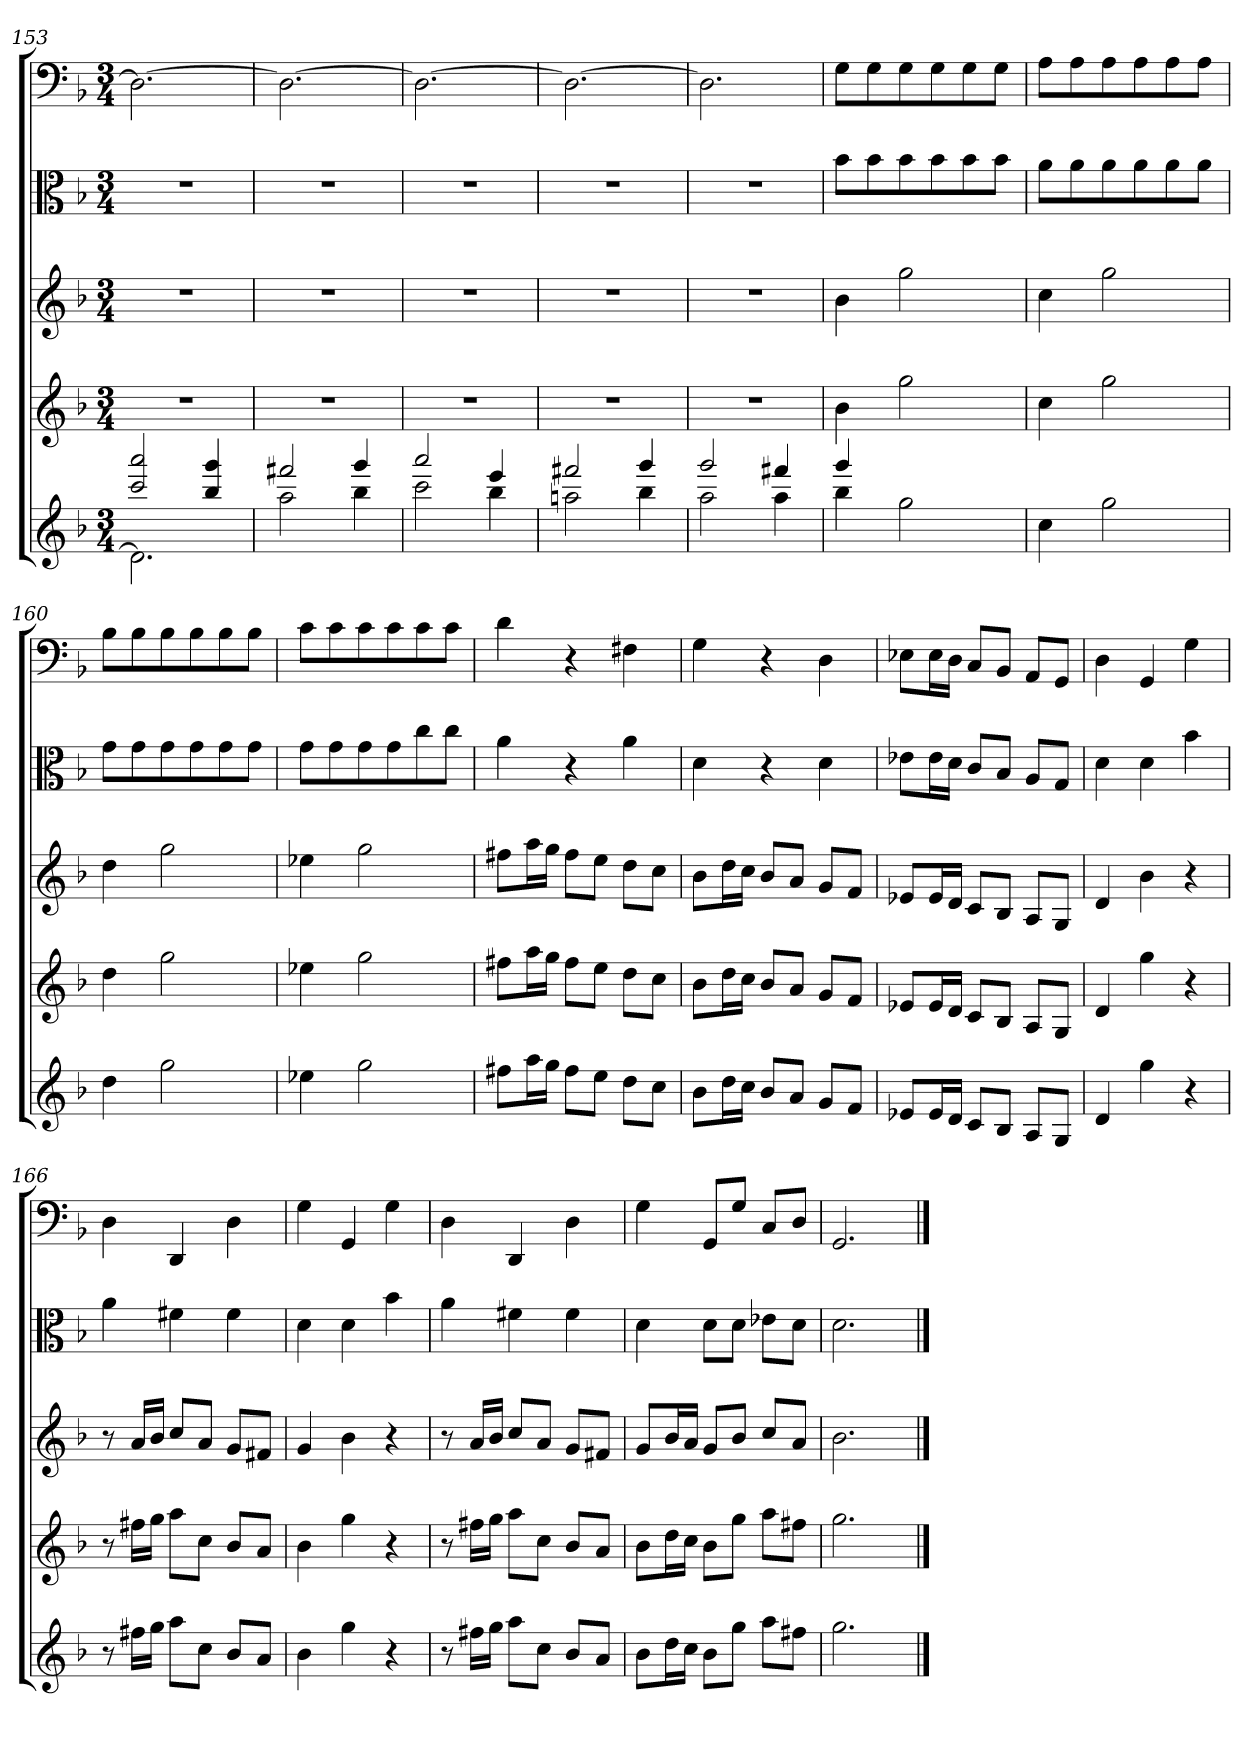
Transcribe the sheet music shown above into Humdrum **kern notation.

**kern	**kern	**kern	**kern	**kern
*part5	*part4	*part3	*part2	*part1
*staff5	*staff4	*staff3	*staff2	*staff1
*clefG2	*clefG2	*clefG2	*clefC3	*clefF4
*k[b-]	*k[b-]	*k[b-]	*k[b-]	*k[b-]
*d:	*d:	*d:	*d:	*d:
*M3/4	*M3/4	*M3/4	*M3/4	*M3/4
=153	=153	=153	=153	=153
*^	*	*	*	*
2ccc/ 2aaa/	2.d\]	2.r	2.r	2.r	2.D\_
4bb-/ 4ggg/	.	.	.	.	.
=154	=154	=154	=154	=154	=154
2fff#X/	2aa\	2.r	2.r	2.r	2.D\_
4ggg/	4bb-\	.	.	.	.
=155	=155	=155	=155	=155	=155
2aaa/	2ccc\	2.r	2.r	2.r	2.D\_
4eee/	4bb-\	.	.	.	.
=156	=156	=156	=156	=156	=156
2fff#X/	2aan\	2.r	2.r	2.r	2.D\_
4ggg/	4bb-\	.	.	.	.
=157	=157	=157	=157	=157	=157
2ggg/	2aa\	2.r	2.r	2.r	2.D\]
4fff#X/	4aa\	.	.	.	.
=158	=158	=158	=158	=158	=158
4ggg/	4bb-\	4b-\	4b-\	8b-\L	8G\L
.	.	.	.	8b-\	8G\
2ryy	2gg\	2gg\	2gg\	8b-\	8G\
.	.	.	.	8b-\	8G\
.	.	.	.	8b-\	8G\
.	.	.	.	8b-\J	8G\J
*v	*v	*	*	*	*
=159	=159	=159	=159	=159
4cc\	4cc\	4cc\	8a\L	8A\L
.	.	.	8a\	8A\
2gg\	2gg\	2gg\	8a\	8A\
.	.	.	8a\	8A\
.	.	.	8a\	8A\
.	.	.	8a\J	8A\J
=160	=160	=160	=160	=160
4dd\	4dd\	4dd\	8g\L	8B-\L
.	.	.	8g\	8B-\
2gg\	2gg\	2gg\	8g\	8B-\
.	.	.	8g\	8B-\
.	.	.	8g\	8B-\
.	.	.	8g\J	8B-\J
=161	=161	=161	=161	=161
4ee-X\	4ee-X\	4ee-X\	8g\L	8c\L
.	.	.	8g\	8c\
2gg\	2gg\	2gg\	8g\	8c\
.	.	.	8g\	8c\
.	.	.	8cc\	8c\
.	.	.	8cc\J	8c\J
=162	=162	=162	=162	=162
8ff#X\L	8ff#X\L	8ff#X\L	4a\	4d\
16aa\L	16aa\L	16aa\L	.	.
16gg\JJ	16gg\JJ	16gg\JJ	.	.
8ff#\L	8ff#\L	8ff#\L	4r	4r
8ee\J	8ee\J	8ee\J	.	.
8dd\L	8dd\L	8dd\L	4a\	4F#X\
8cc\J	8cc\J	8cc\J	.	.
=163	=163	=163	=163	=163
8b-\L	8b-\L	8b-\L	4d\	4G\
16dd\L	16dd\L	16dd\L	.	.
16cc\JJ	16cc\JJ	16cc\JJ	.	.
8b-/L	8b-/L	8b-/L	4r	4r
8a/J	8a/J	8a/J	.	.
8g/L	8g/L	8g/L	4d\	4D\
8f/J	8f/J	8f/J	.	.
=164	=164	=164	=164	=164
8e-X/L	8e-X/L	8e-X/L	8e-X\L	8E-X\L
16e-/L	16e-/L	16e-/L	16e-\L	16E-\L
16d/JJ	16d/JJ	16d/JJ	16d\JJ	16D\JJ
8c/L	8c/L	8c/L	8c/L	8C/L
8B-/J	8B-/J	8B-/J	8B-/J	8BB-/J
8A/L	8A/L	8A/L	8A/L	8AA/L
8G/J	8G/J	8G/J	8G/J	8GG/J
=165	=165	=165	=165	=165
4d/	4d/	4d/	4d\	4D\
4gg\	4gg\	4b-\	4d\	4GG/
4r	4r	4r	4b-\	4G\
=166	=166	=166	=166	=166
8r	8r	8r	4a\	4D\
16ff#X\LL	16ff#X\LL	16a/LL	.	.
16gg\JJ	16gg\JJ	16b-/JJ	.	.
8aa\L	8aa\L	8cc/L	4f#X\	4DD/
8cc\J	8cc\J	8a/J	.	.
8b-/L	8b-/L	8g/L	4f#\	4D\
8a/J	8a/J	8f#X/J	.	.
=167	=167	=167	=167	=167
4b-\	4b-\	4g/	4d\	4G\
4gg\	4gg\	4b-\	4d\	4GG/
4r	4r	4r	4b-\	4G\
=168	=168	=168	=168	=168
8r	8r	8r	4a\	4D\
16ff#X\LL	16ff#X\LL	16a/LL	.	.
16gg\JJ	16gg\JJ	16b-/JJ	.	.
8aa\L	8aa\L	8cc/L	4f#X\	4DD/
8cc\J	8cc\J	8a/J	.	.
8b-/L	8b-/L	8g/L	4f#\	4D\
8a/J	8a/J	8f#X/J	.	.
=169	=169	=169	=169	=169
8b-\L	8b-\L	8g/L	4d\	4G\
16dd\L	16dd\L	16b-/L	.	.
16cc\JJ	16cc\JJ	16a/JJ	.	.
8b-\L	8b-\L	8g/L	8d\L	8GG/L
8gg\J	8gg\J	8b-/J	8d\J	8G/J
8aa\L	8aa\L	8cc/L	8e-X\L	8C/L
8ff#X\J	8ff#X\J	8a/J	8d\J	8D/J
=170	=170	=170	=170	=170
2.gg\	2.gg\	2.b-\	2.d\	2.GG/
==	==	==	==	==
*-	*-	*-	*-	*-
